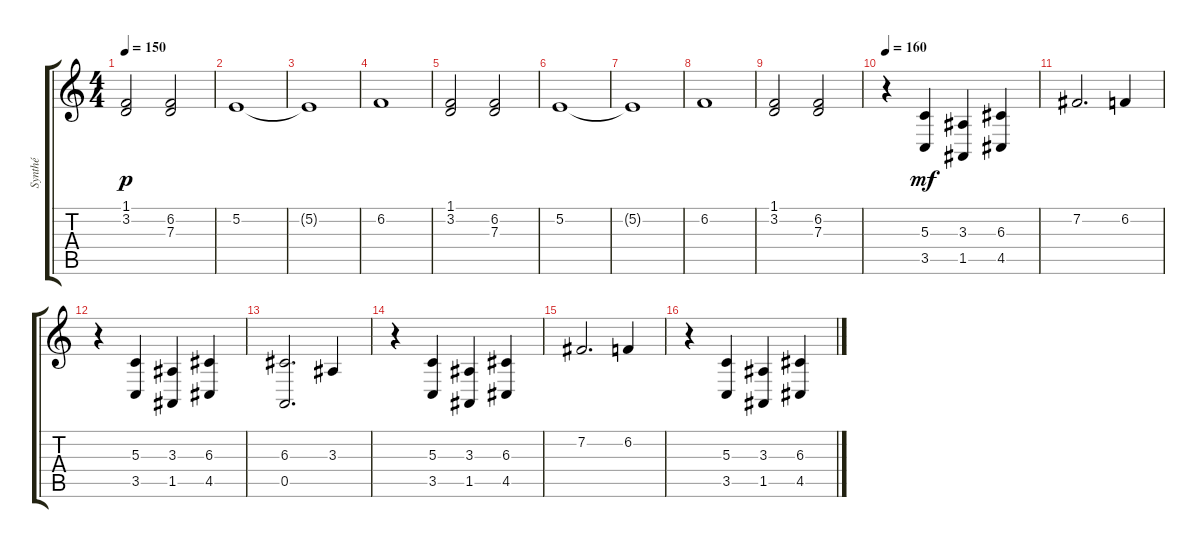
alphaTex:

\track ("Synthé" "Synthé") {instrument choiraahs}
\staff {score tabs}
\tuning (E4 B3 G3 D3 A2 E2) {hide}
\ts (4 4)
\tempo 150
\clef g2
\ks c
(1.1 3.2).2{dy p} (6.2 7.3).2 |
5.2.1 |
5.2{t}.1 |
6.2.1 |
(1.1 3.2).2 (6.2 7.3).2 |
5.2.1 |
5.2{t}.1 |
6.2.1 |
(1.1 3.2).2 (6.2 7.3).2 |
\tempo 150
\tempo 160
r.4{instrument stringensemble1} (5.3 3.5).4{dy mf} (3.3 1.5).4 (6.3 4.5).4 |
7.2.2{d instrument stringensemble2} 6.2.4{instrument synthstrings1} |
r.4{instrument stringensemble1} (5.3 3.5).4 (3.3 1.5).4 (6.3 4.5).4 |
(6.3 0.5).2{d instrument stringensemble1} 3.3.4 |
r.4{instrument stringensemble1} (5.3 3.5).4 (3.3 1.5).4 (6.3 4.5).4 |
7.2.2{d instrument stringensemble2} 6.2.4{instrument synthstrings1} |
r.4{instrument stringensemble1} (5.3 3.5).4 (3.3 1.5).4 (6.3 4.5).4
